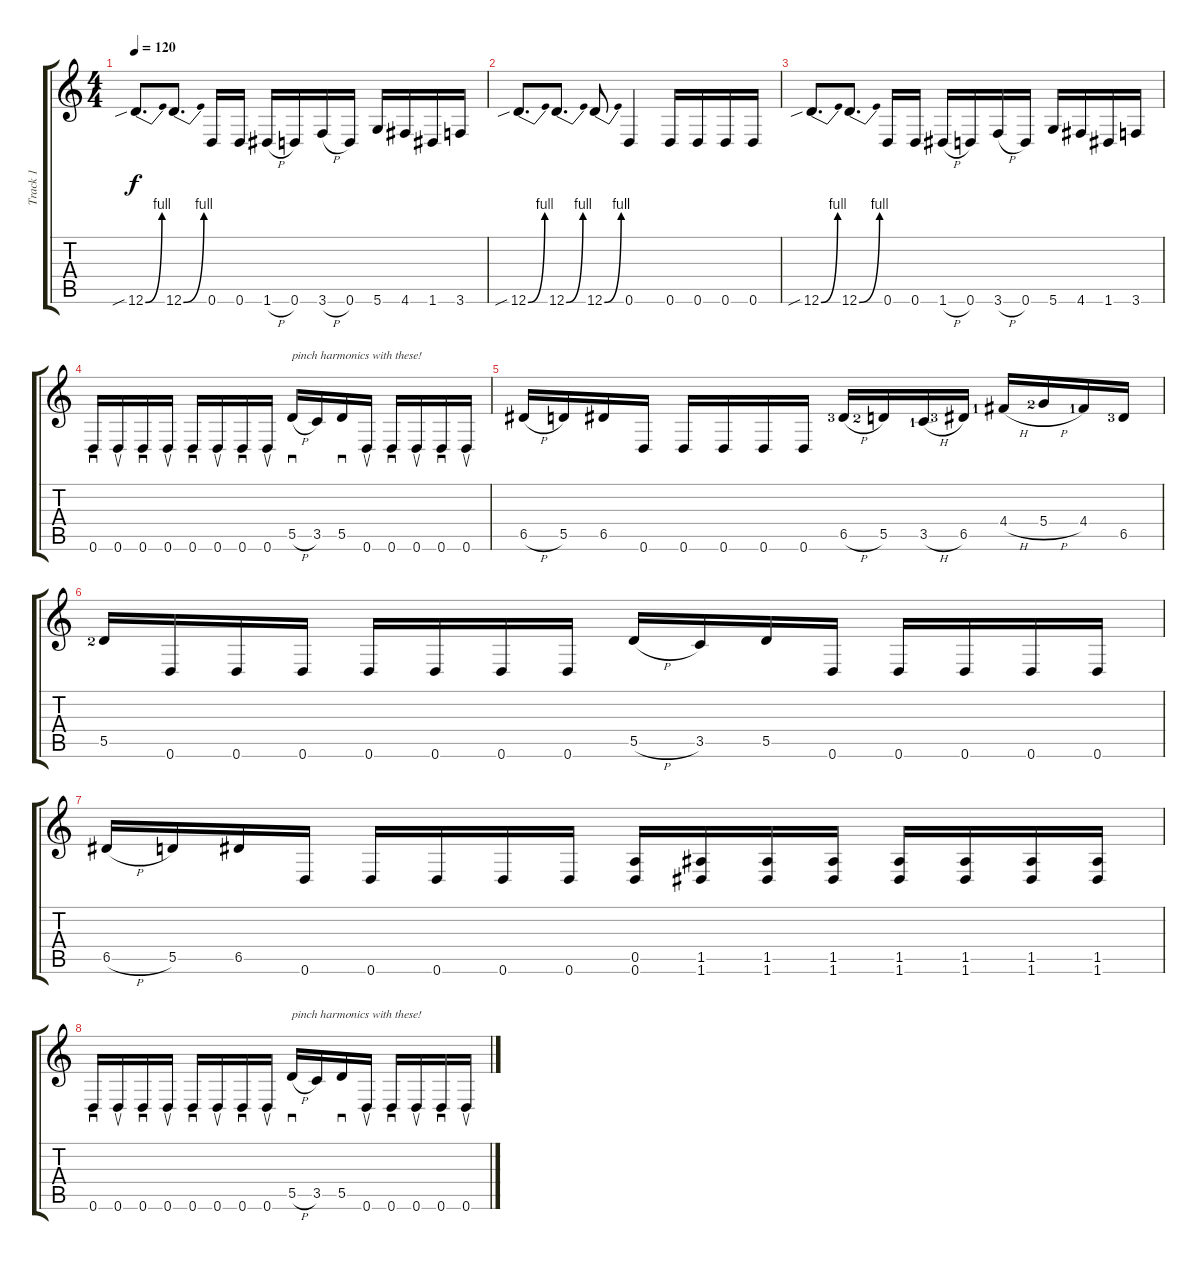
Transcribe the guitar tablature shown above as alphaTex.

\track ("Track 1" "Track 1") {instrument distortionguitar}
\staff {score tabs}
\tuning (E4 B3 G3 D3 A2 D2) {hide}
\ts (4 4)
\tempo 120
\clef g2
\ks c
12.6{be (bend 0 0 60 4) sib}.8{d dy f} 12.6{be (bend 0 0 60 4)}.8{d} 0.6.16 0.6.16 1.6{h}.16 0.6.16 3.6{h}.16 0.6.16 5.6.16 4.6.16 1.6.16 3.6.16 |
12.6{be (bend 0 0 60 4) sib}.8{d} 12.6{be (bend 0 0 60 4)}.8{d} 12.6{be (bend 0 0 60 4)}.8 0.6.4 0.6.16 0.6.16 0.6.16 0.6.16 |
12.6{be (bend 0 0 60 4) sib}.8{d} 12.6{be (bend 0 0 60 4)}.8{d} 0.6.16 0.6.16 1.6{h}.16 0.6.16 3.6{h}.16 0.6.16 5.6.16 4.6.16 1.6.16 3.6.16 |
0.6.16{sd} 0.6.16{su} 0.6.16{sd} 0.6.16{su} 0.6.16{sd} 0.6.16{su} 0.6.16{sd} 0.6.16{su} 5.5{h}.16{sd txt "pinch harmonics with these!"} 3.5.16 5.5.16{sd} 0.6.16{su} 0.6.16{sd} 0.6.16{su} 0.6.16{sd} 0.6.16{su} |
6.5{h}.16 5.5.16 6.5.16 0.6.16 0.6.16 0.6.16 0.6.16 0.6.16 6.5{h lf 4}.16 5.5{lf 3}.16 3.5{h lf 2}.16 6.5{lf 4}.16 4.4{h lf 2}.16 5.4{h lf 3}.16 4.4{lf 2}.16 6.5{lf 4}.16 |
5.5{lf 3}.16 0.6.16 0.6.16 0.6.16 0.6.16 0.6.16 0.6.16 0.6.16 5.5{h}.16 3.5.16 5.5.16 0.6.16 0.6.16 0.6.16 0.6.16 0.6.16 |
6.5{h}.16 5.5.16 6.5.16 0.6.16 0.6.16 0.6.16 0.6.16 0.6.16 (0.5 0.6).16 (1.5 1.6).16 (1.5 1.6).16 (1.5 1.6).16 (1.5 1.6).16 (1.5 1.6).16 (1.5 1.6).16 (1.5 1.6).16 |
0.6.16{sd} 0.6.16{su} 0.6.16{sd} 0.6.16{su} 0.6.16{sd} 0.6.16{su} 0.6.16{sd} 0.6.16{su} 5.5{h}.16{sd txt "pinch harmonics with these!"} 3.5.16 5.5.16{sd} 0.6.16{su} 0.6.16{sd} 0.6.16{su} 0.6.16{sd} 0.6.16{su}
